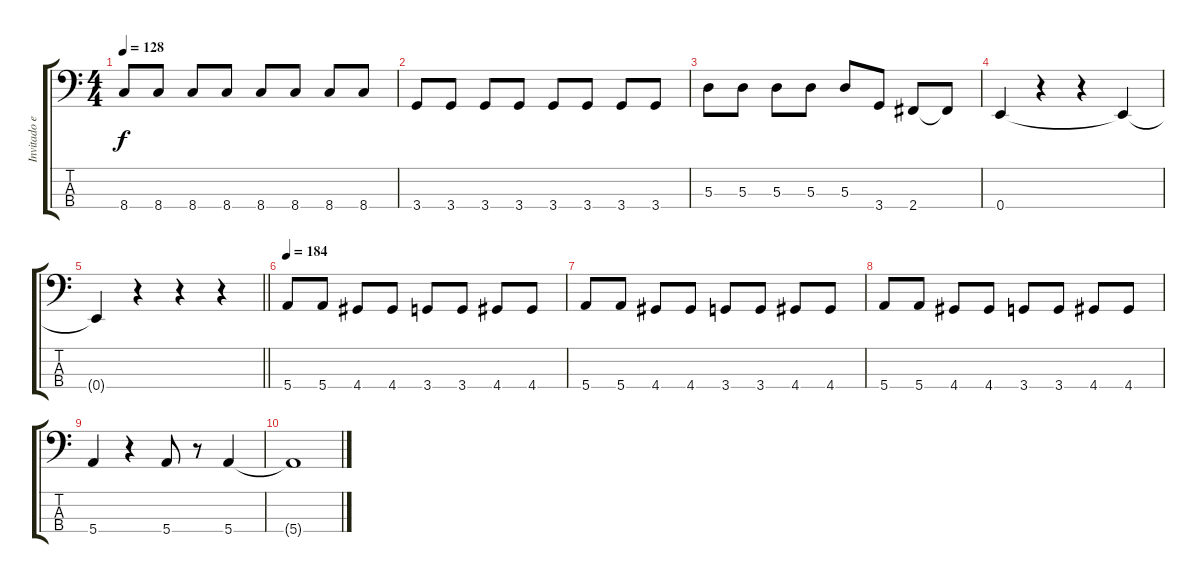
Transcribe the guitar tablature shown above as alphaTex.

\track ("Invitado especial ( Batman )" "Invitado e") {instrument electricbassfinger}
\staff {score tabs}
\tuning (G2 D2 A1 E1) {hide}
\ts (4 4)
\tempo 128
\clef f4
\ks c
8.4.8{dy f} 8.4.8 8.4.8 8.4.8 8.4.8 8.4.8 8.4.8 8.4.8 |
3.4.8 3.4.8 3.4.8 3.4.8 3.4.8 3.4.8 3.4.8 3.4.8 |
5.3.8 5.3.8 5.3.8 5.3.8 5.3.8 3.4.8 2.4.8 2.4{t}.8 |
0.4.4 r.4 r.4 0.4{t}.4 |
\barLineRight lightlight
0.4{t}.4 r.4 r.4 r.4 |
\tempo 184
5.4.8 5.4.8 4.4.8 4.4.8 3.4.8 3.4.8 4.4.8 4.4.8 |
5.4.8 5.4.8 4.4.8 4.4.8 3.4.8 3.4.8 4.4.8 4.4.8 |
5.4.8 5.4.8 4.4.8 4.4.8 3.4.8 3.4.8 4.4.8 4.4.8 |
5.4.4 r.4 5.4.8 r.8 5.4.4 |
5.4{t}.1
